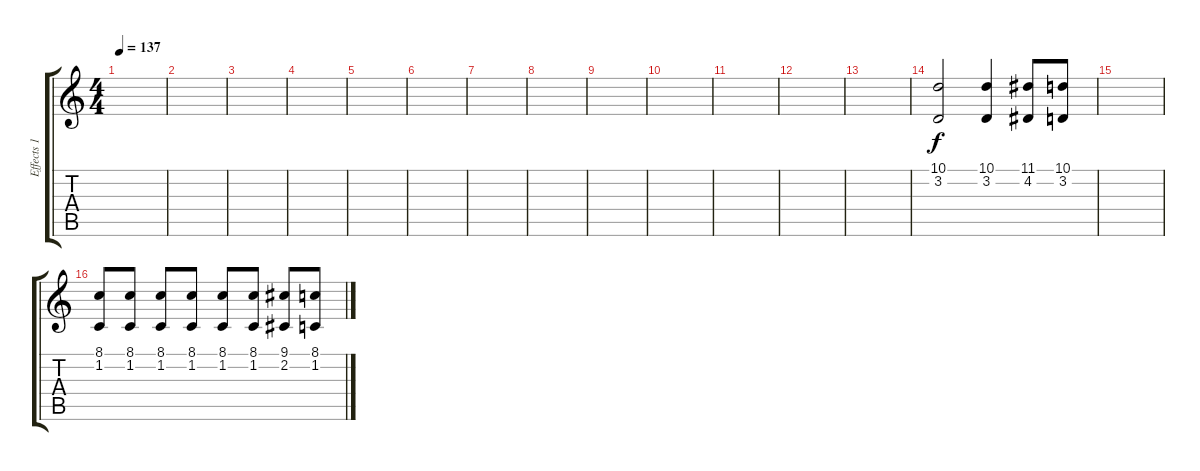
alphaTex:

\track ("Effects 1" "Effects 1") {instrument pizzicatostrings}
\staff {score tabs}
\tuning (E4 B3 G3 D3 A2 E2) {hide}
\ts (4 4)
\tempo 137
\clef g2
\ks c
|
|
|
|
|
|
|
|
|
|
|
|
|
(10.1 3.2).2 (10.1 3.2).4 (11.1 4.2).8 (10.1 3.2).8 |
|
(8.1 1.2).8 (8.1 1.2).8 (8.1 1.2).8 (8.1 1.2).8 (8.1 1.2).8 (8.1 1.2).8 (9.1 2.2).8 (8.1 1.2).8
